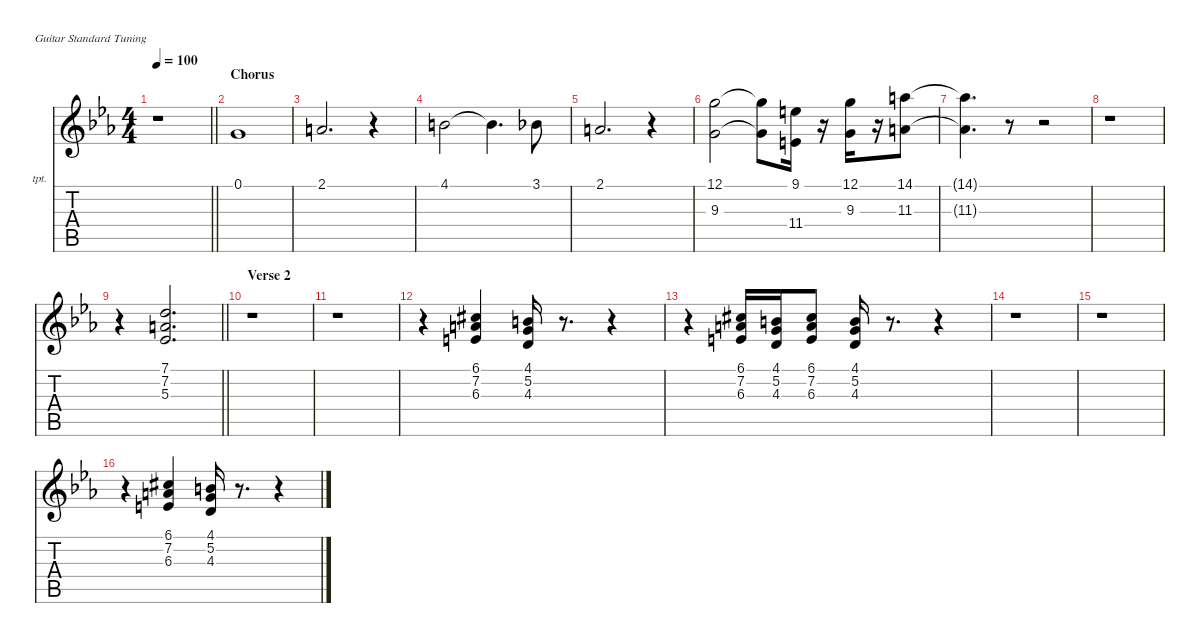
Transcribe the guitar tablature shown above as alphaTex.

\defaultSystemsLayout 4
\hideDynamics
\bracketExtendMode nobrackets
\firstSystemTrackNameOrientation horizontal
\otherSystemsTrackNameOrientation horizontal
\track ("Brass" "tpt.") {instrument brasssection}
\staff {score tabs}
\tuning (E4 B3 G3 D3 A2 E2)
\displaytranspose 3
\ts (4 4)
\tempo 100
\clef g2
\barLineRight lightlight
\ks eb
r.1{dy f} |
\section ("" "Chorus")
0.1{acc forcenatural}.1 |
2.1{acc forcenatural}.2{d} r.4 |
4.1{acc forcenatural}.2 4.1{t acc forcenatural}.4{d} 3.1{acc b}.8 |
2.1{acc forcenatural}.2{d} r.4 |
(12.1{acc forcenatural} 9.3{acc forcenatural}).2 (12.1{t acc forcenatural} 9.3{t acc forcenatural}).8 (9.1{acc forcenatural} 11.4{acc forcenatural}).16 r.16 (12.1{acc forcenatural} 9.3{acc forcenatural}).16 r.16 (14.1{acc forcenatural} 11.3{acc forcenatural}).8 |
(14.1{t acc forcenatural} 11.3{t acc forcenatural}).4{d} r.8 r.2 |
r.1 |
\barLineRight lightlight
r.4 (7.1{acc forcenatural} 7.2{acc forcenatural} 5.3{acc b}).2{d} |
\section ("" "Verse 2")
r.1 |
r.1 |
r.4 (6.1{acc #} 7.2{acc forcenatural} 6.3{acc forcenatural}).4 (4.1{acc forcenatural} 5.2{acc forcenatural} 4.3{acc forcenatural}).16 r.8{d} r.4 |
r.4 (6.1{acc #} 7.2{acc forcenatural} 6.3{acc forcenatural}).16 (4.1{acc forcenatural} 5.2{acc forcenatural} 4.3{acc forcenatural}).16 (6.1{acc #} 7.2{acc forcenatural} 6.3{acc forcenatural}).8 (4.1{acc forcenatural} 5.2{acc forcenatural} 4.3{acc forcenatural}).16 r.8{d} r.4 |
r.1 |
r.1 |
r.4 (6.1{acc #} 7.2{acc forcenatural} 6.3{acc forcenatural}).4 (4.1{acc forcenatural} 5.2{acc forcenatural} 4.3{acc forcenatural}).16 r.8{d} r.4
